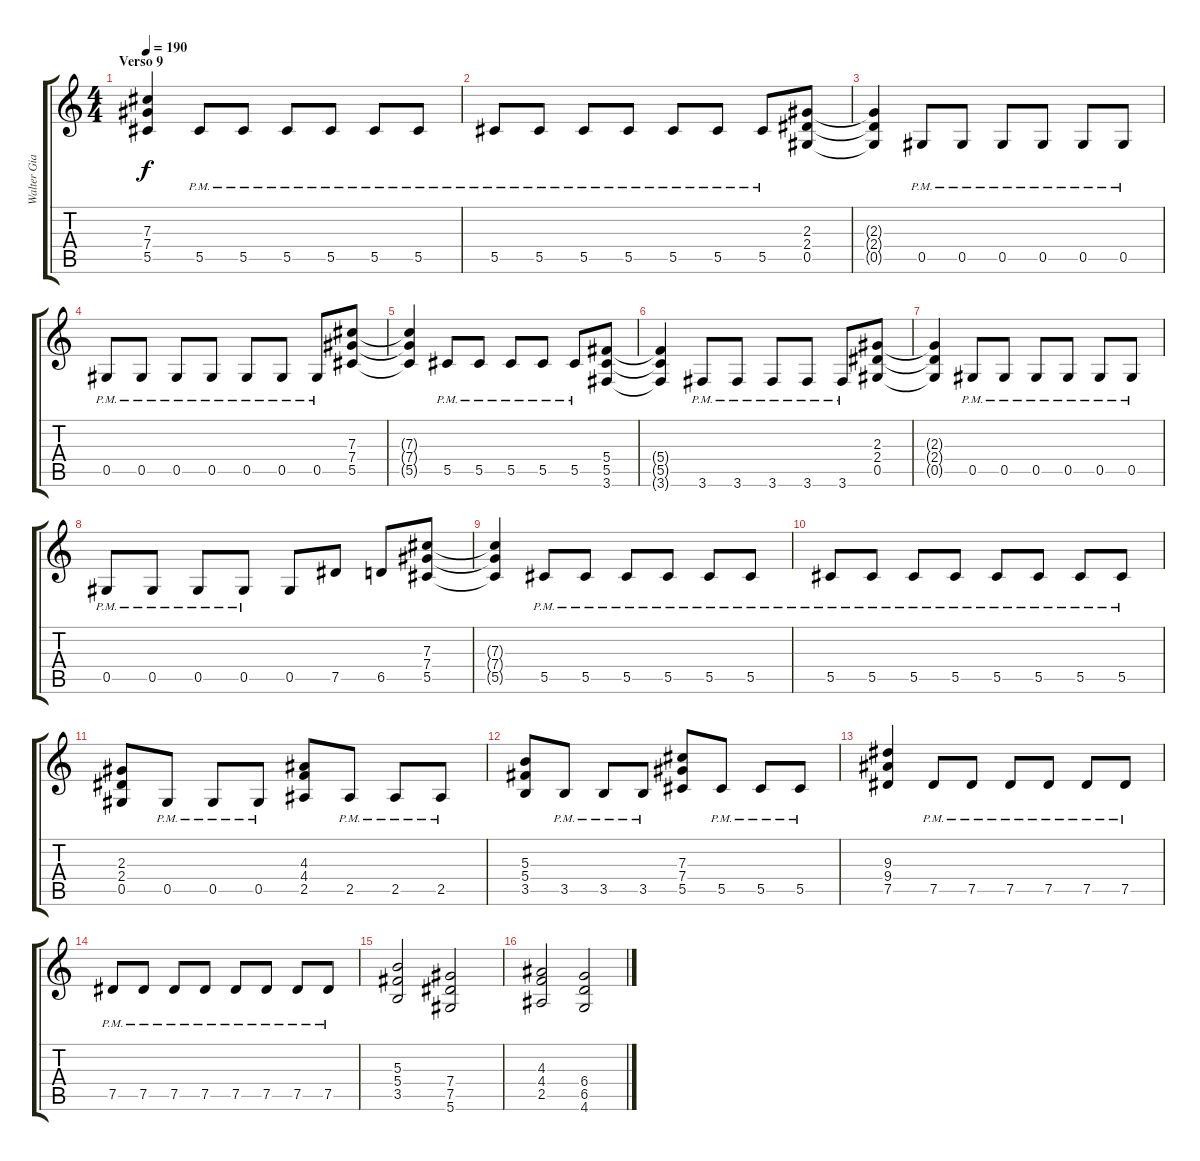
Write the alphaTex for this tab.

\track ("Walter Giardino Lead" "Walter Gia") {instrument distortionguitar}
\staff {score tabs}
\tuning (Eb4 Bb3 Gb3 Db3 Ab2 Eb2) {hide}
\ts (4 4)
\section ("" "Verso 9")
\tempo 190
\clef g2
\ks c
(7.3{t} 7.4{t} 5.5{t}).4{dy f} 5.5{pm}.8 5.5{pm}.8 5.5{pm}.8 5.5{pm}.8 5.5{pm}.8 5.5{pm}.8 |
5.5{pm}.8 5.5{pm}.8 5.5{pm}.8 5.5{pm}.8 5.5{pm}.8 5.5{pm}.8 5.5{pm}.8 (2.3 2.4 0.5).8 |
(2.3{t} 2.4{t} 0.5{t}).4 0.5{pm}.8 0.5{pm}.8 0.5{pm}.8 0.5{pm}.8 0.5{pm}.8 0.5{pm}.8 |
0.5{pm}.8 0.5{pm}.8 0.5{pm}.8 0.5{pm}.8 0.5{pm}.8 0.5{pm}.8 0.5{pm}.8 (7.3 7.4 5.5).8 |
(7.3{t} 7.4{t} 5.5{t}).4 5.5{pm}.8 5.5{pm}.8 5.5{pm}.8 5.5{pm}.8 5.5{pm}.8 (5.4 5.5 3.6).8 |
(5.4{t} 5.5{t} 3.6{t}).4 3.6{pm}.8 3.6{pm}.8 3.6{pm}.8 3.6{pm}.8 3.6{pm}.8 (2.3 2.4 0.5).8 |
(2.3{t} 2.4{t} 0.5{t}).4 0.5{pm}.8 0.5{pm}.8 0.5{pm}.8 0.5{pm}.8 0.5{pm}.8 0.5{pm}.8 |
0.5{pm}.8 0.5{pm}.8 0.5{pm}.8 0.5{pm}.8 0.5.8 7.5.8 6.5.8 (7.3 7.4 5.5).8 |
(7.3{t} 7.4{t} 5.5{t}).4 5.5{pm}.8 5.5{pm}.8 5.5{pm}.8 5.5{pm}.8 5.5{pm}.8 5.5{pm}.8 |
5.5{pm}.8 5.5{pm}.8 5.5{pm}.8 5.5{pm}.8 5.5{pm}.8 5.5{pm}.8 5.5{pm}.8 5.5{pm}.8 |
(2.3 2.4 0.5).8 0.5{pm}.8 0.5{pm}.8 0.5{pm}.8 (4.3 4.4 2.5).8 2.5{pm}.8 2.5{pm}.8 2.5{pm}.8 |
(5.3 5.4 3.5).8 3.5{pm}.8 3.5{pm}.8 3.5{pm}.8 (7.3 7.4 5.5).8 5.5{pm}.8 5.5{pm}.8 5.5{pm}.8 |
(9.3 9.4 7.5).4 7.5{pm}.8 7.5{pm}.8 7.5{pm}.8 7.5{pm}.8 7.5{pm}.8 7.5{pm}.8 |
7.5{pm}.8 7.5{pm}.8 7.5{pm}.8 7.5{pm}.8 7.5{pm}.8 7.5{pm}.8 7.5{pm}.8 7.5{pm}.8 |
(5.3 5.4 3.5).2 (7.4 7.5 5.6).2 |
(4.3 4.4 2.5).2 (6.4 6.5 4.6).2
